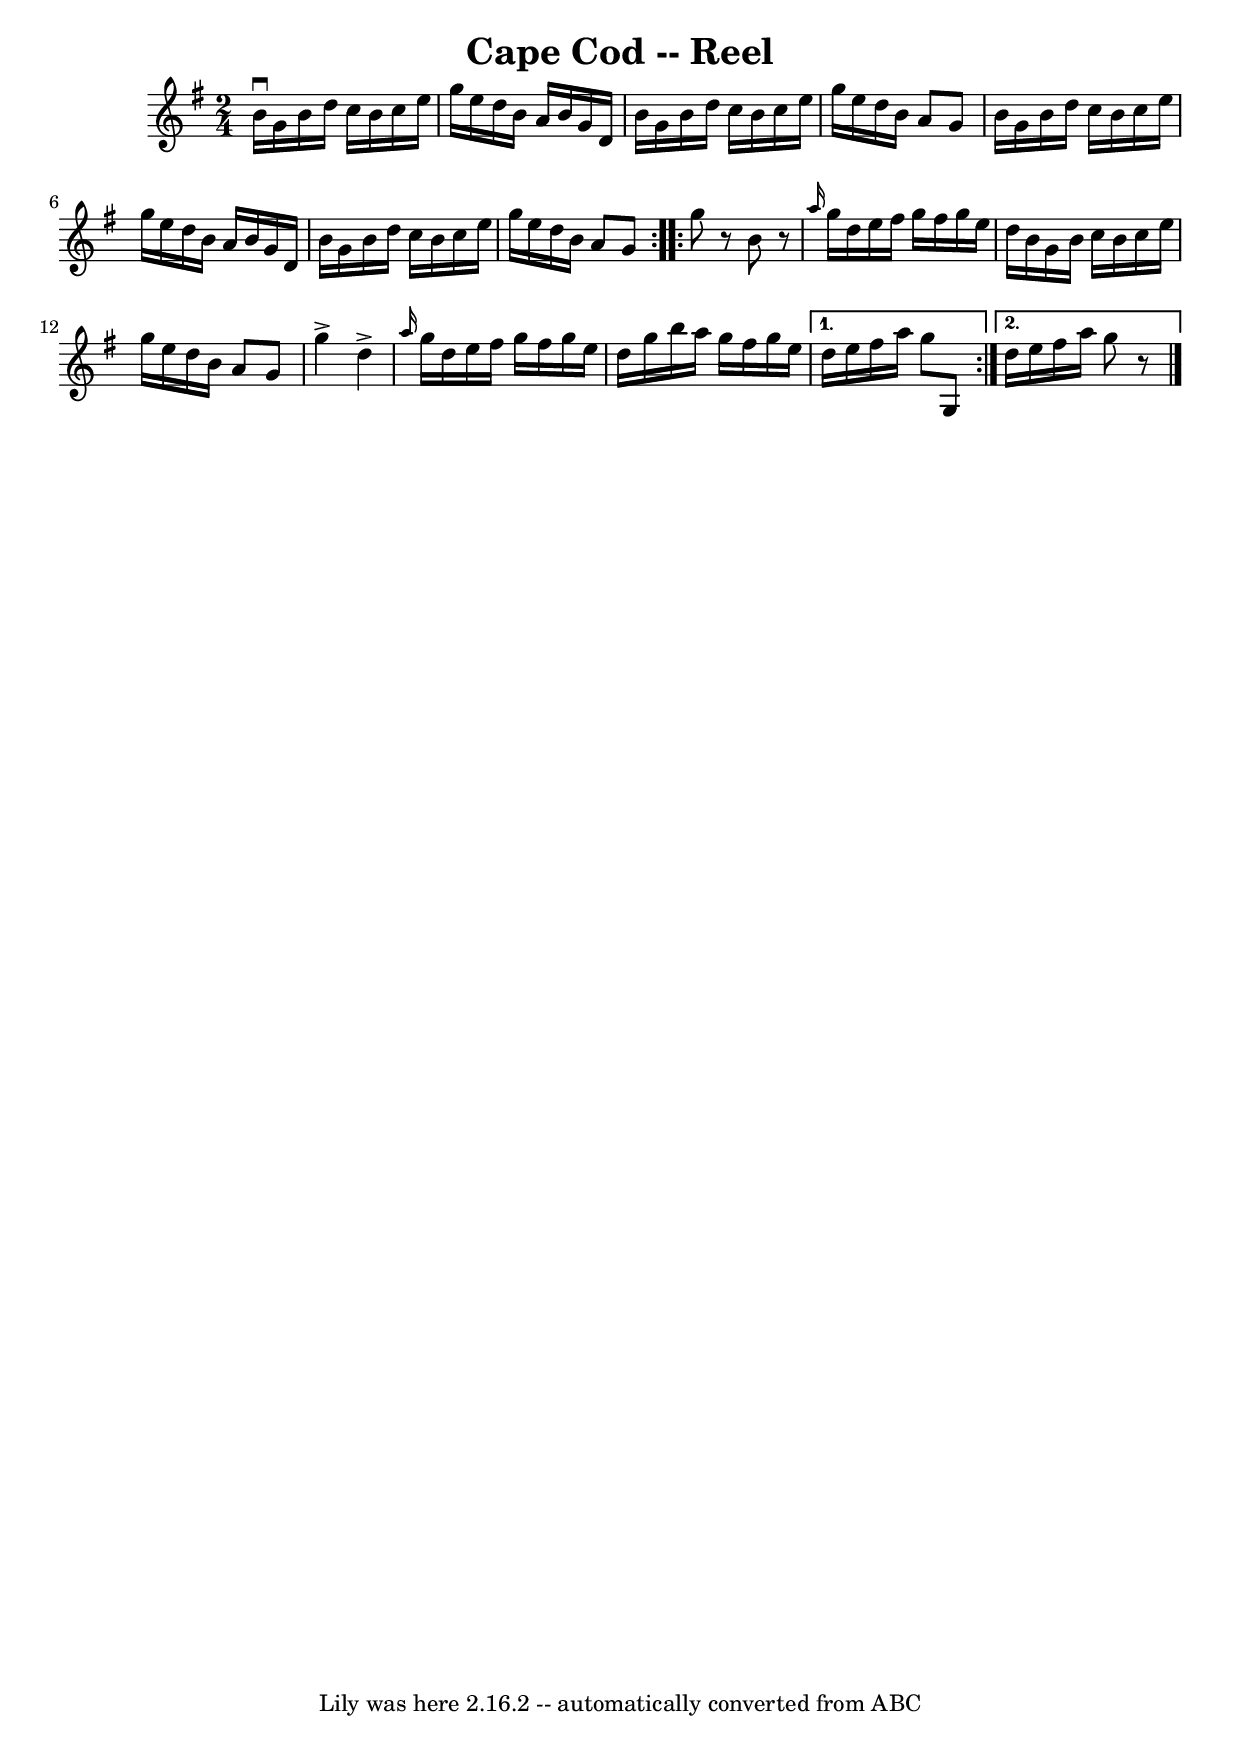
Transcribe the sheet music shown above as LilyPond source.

\version "2.7.40"
\include "Mammoth.ily"
\header {
	%% book = "Ryan's Mammoth Collection"
	crossRefNumber = "1"
	footnotes = ""
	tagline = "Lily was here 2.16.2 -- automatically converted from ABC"
	title = "Cape Cod -- Reel"
}
voicedefault =  {


\repeat volta 2 {
\time 2/4 \key g \major b'16^\downbow g'16 b'16 d''16 c''16    
b'16 c''16 e''16  |
 g''16 e''16 d''16 b'16 a'16    
b'16 g'16 d'16  |
 b'16 g'16 b'16 d''16 c''16 b'16 
 c''16 e''16  |
 g''16 e''16 d''16 b'16 a'8 g'8  
|
 b'16 g'16 b'16 d''16 c''16 b'16 c''16 e''16  
|
 g''16 e''16 d''16 b'16 a'16 b'16 g'16 d'16  
|
 b'16 g'16 b'16 d''16 c''16 b'16 c''16 e''16  
|
 g''16 e''16 d''16 b'16 a'8 g'8  } \repeat volta 2 {   
 g''8    r8 b'8    r8 |
 \grace { a''16  } g''16 d''16    
e''16 fis''16 g''16 fis''16 g''16 e''16  |
 d''16    
b'16 g'16 b'16 c''16 b'16 c''16 e''16  |
 g''16    
e''16 d''16 b'16 a'8 g'8  |
 g''4^\accent d''4 
^\accent |
 \grace { a''16  } g''16 d''16 e''16 fis''16    
g''16 fis''16 g''16 e''16  |
 d''16 g''16 b''16 a''16 
 g''16 fis''16 g''16 e''16  } \alternative{{ d''16 e''16    
fis''16 a''16 g''8 g8  } { d''16 e''16 fis''16 a''16    
g''8    r8 \bar "|."   }}
}

\score{
    <<

	\context Staff="default"
	{
	    \voicedefault 
	}

    >>
	\layout {
	}
	\midi {}
}
